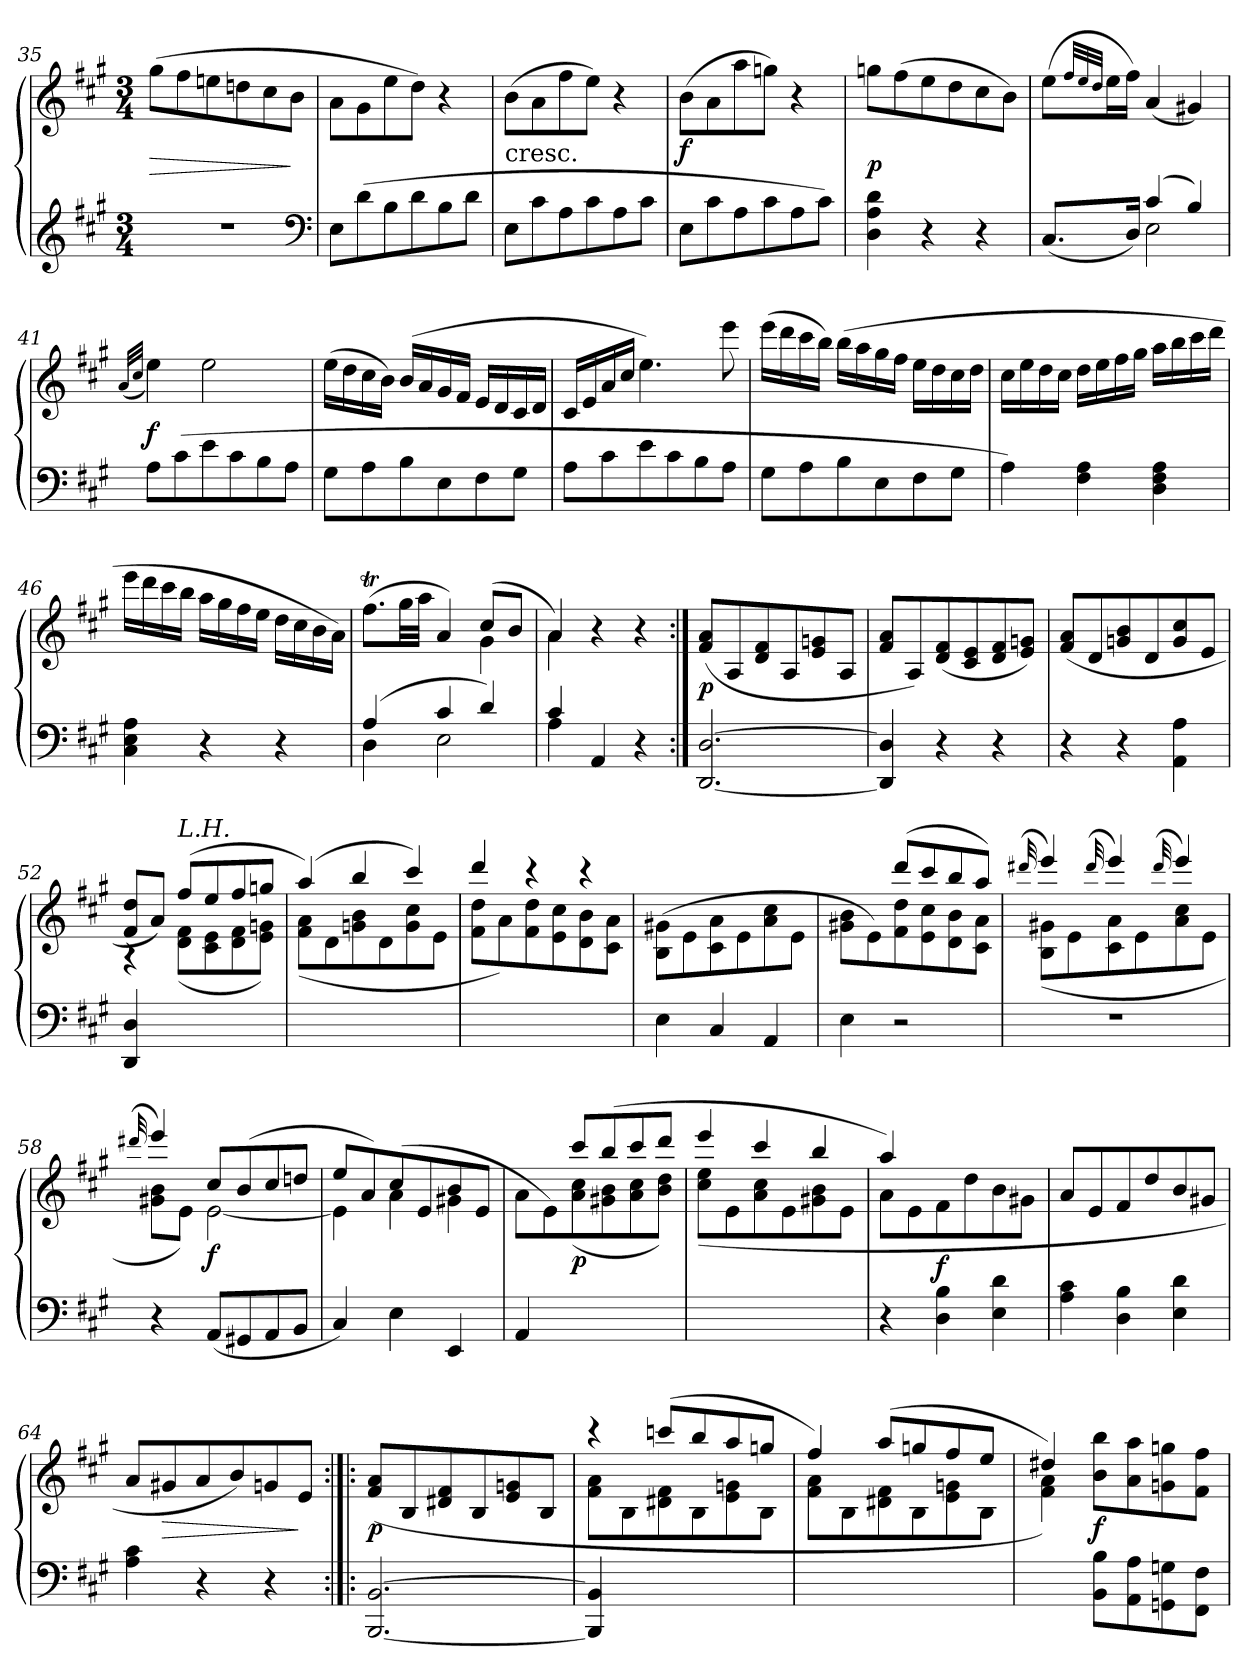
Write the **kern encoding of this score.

**kern	**kern	**dynam
*part1	*part1	*part1
*staff2	*staff1	*staff1/2
*clefG2	*clefG2	*
*k[f#c#g#]	*k[f#c#g#]	*
*A:	*A:	*
*M3/4	*M3/4	*
=35	=35	=35
2.r	(8gg#L	>
.	8ff#	.
.	8een	.
.	8ddn	.
.	8cc#	.
.	8bJ	]
*clefF4	*	*
=36	=36	=36
8EL	8aL	.
(8d	8g#	.
8B	8ee	.
8d	8ddJ)	.
8B	4r	.
8dJ	.	.
=37	=37	=37
!	!LO:TX:c:t=cresc.	!
8EL	(8bL	.
8c#	8a	.
8A	8ff#	.
8c#	8eeJ)	.
8A	4r	.
8c#J	.	.
=38	=38	=38
8EL	(8bL	f
8c#	8a	.
8A	8aa	.
8c#	8ggnJ)	.
8A	4r	.
8c#J)	.	.
=39	=39	=39
4D 4A 4d	8ggnL	p
.	(8ff#	.
4r	8ee	.
.	8dd	.
4r	8cc#	.
.	8bJ)	.
=40	=40	=40
*^	*	*
(8.C#L	4ryy	(8eeL	.
.	.	32qff#LLL	.
.	.	32qee	.
.	.	32qddJJJ	.
.	.	16eeL	.
16DJk)	.	16ff#JJ)	.
(4c#	2E	(4a	.
4B)	.	4g#X)	.
*v	*v	*	*
=41	=41	=41
.	(>32qaLLL	.
.	32qcc#JJJ	.
8AL	4ee)	f
(8c#	.	.
8e	2ee	.
8c#	.	.
8B	.	.
8AJ	.	.
=42	=42	=42
8G#L	(16eeLL	.
.	16dd	.
8A	16cc#	.
.	16bJJ)	.
8B	(16bLL	.
.	16a	.
8E	16g#	.
.	16f#JJ	.
8F#	16eLL	.
.	16d	.
8G#J	16c#	.
.	16dJJ	.
=43	=43	=43
8AL	16c#LL	.
.	16e	.
8c#	16a	.
.	16cc#JJ	.
8e	4.ee)	.
8c#	.	.
8B	.	.
8AJ	8eee	.
=44	=44	=44
8G#L	(16eeeLL	.
.	16ddd	.
8A	16ccc#	.
.	16bbJJ)	.
8B	(16bbLL	.
.	16aa	.
8E	16gg#	.
.	16ff#JJ	.
8F#	16eeLL	.
.	16dd	.
8G#J	16cc#	.
.	16ddJJ	.
=45	=45	=45
4A)	16cc#LL	.
.	16ee	.
.	16dd	.
.	16cc#JJ	.
4F# 4A	16ddLL	.
.	16ee	.
.	16ff#	.
.	16gg#JJ	.
4D 4F# 4A	16aaLL	.
.	16bb	.
.	16ccc#	.
.	16dddJJ	.
=46	=46	=46
4C# 4E 4A	16eeeLL	.
.	16ddd	.
.	16ccc#	.
.	16bbJJ	.
4r	16aaLL	.
.	16gg#	.
.	16ff#	.
.	16eeJJ	.
4r	16ddLL	.
.	16cc#	.
.	16b	.
.	16aJJ)	.
=47	=47	=47
*^	*^	*
(4A	4D	(8.ff#TL	2ryy	.
.	.	32gg#LL	.	.
.	.	32aaJJJ	.	.
4c#	2E	4a)	.	.
4d)	.	(8cc#L	4g#	.
.	.	8bJ	.	.
=48	=48	=48	=48	=48
4c#	4A	4a)	4a	.
4AA	2ryy	2ryy	4r	.
4r	.	.	4r	.
*v	*v	*	*	*
*	*v	*v	*
=:|!	=:|!	=:|!
[2.DD [2.D	(8f# 8aL	p
.	8A	.
.	8d 8f#	.
.	8A	.
.	8e 8g	.
.	8AJ	.
=50	=50	=50
4DD] 4D]	8f# 8aL	.
.	8A)	.
4r	(8d 8f#	.
.	8c# 8e	.
4r	8d 8f#	.
.	8e 8gJ)	.
=51	=51	=51
4r	(8f# 8aL	.
.	8d	.
4r	8g 8b	.
.	8d	.
4AA 4A	8g 8cc#	.
.	8eJ	.
=52	=52	=52
*	*^	*
4DD 4D	8f# 8ddL	4r	.
.	8aJ)	.	.
!	!LO:TX:a:i:t=L.H.	!	!
2ryy	(8ff#L	(8d 8f#L	.
.	8ee	8c# 8e	.
.	8ff#	8d 8f#	.
.	8ggJ	8e 8gJ)	.
=53	=53	=53	=53
2.ryy	(4aa)	(8f# 8aL	.
.	.	8d	.
.	4bb	8g 8b	.
.	.	8d	.
.	4ccc#)	8g 8cc#	.
.	.	8eJ	.
=54	=54	=54	=54
2.ryy	4ddd	8f# 8ddL	.
.	.	8a)	.
.	4rccc	8f# 8dd	.
.	.	8e 8cc#	.
.	4rccc	8d 8b	.
.	.	8c# 8aJ	.
*	*v	*v	*
=55	=55	=55
4E	(8B\ 8g#X\L	.
.	8e\	.
4C#	8c#\ 8a\	.
.	8e\	.
4AA	8a\ 8cc#\	.
.	8e\J	.
=56	=56	=56
*	*^	*
4E	4ryy	8g#X 8bL	.
.	.	8e)	.
2r	(8dddL	8f# 8dd	.
.	8ccc#	8e 8cc#	.
.	8bb	8d 8b	.
.	8aaJ)	8c# 8aJ	.
=57	=57	=57	=57
.	(32qqddd#X	.	.
2.r	4eee)	(8B 8g#XL	.
.	.	8e	.
.	(32qqddd#	.	.
.	4eee)	8c# 8a	.
.	.	8e	.
.	(32qqddd#	.	.
.	4eee)	8a 8cc#	.
.	.	8eJ	.
=58	=58	=58	=58
.	(32qqddd#X	.	.
4r	4eee)	8g#X 8bL	.
.	.	8eJ)	.
(8AAL	8cc#L	[2e	f
8GG#X	(8b	.	.
8AA	8cc#	.	.
8BBJ	8ddnJ	.	.
=59	=59	=59	=59
4C#)	8eeL	4e]	.
.	8a)	.	.
4E	(8cc#	4a	.
.	8e	.	.
4EE	8b	4g#X	.
.	8eJ	.	.
=60	=60	=60	=60
4AA	4ryy	8aL	.
.	.	8e)	.
2ryy	8ccc#L	(8a 8cc#	p
.	(8bb	8g#X 8b	.
.	8ccc#	8a 8cc#	.
.	8dddJ	8b 8ddJ)	.
=61	=61	=61	=61
2.ryy	4eee	(8cc# 8eeL	.
.	.	8e	.
.	4ccc#	8a 8cc#	.
.	.	8e	.
.	4bb	8g#X 8b	.
.	.	8eJ	.
=62	=62	=62	=62
4r	4aa)	8aL	.
.	.	8e	.
4D 4B	2ryy	8f#	f
.	.	8dd	.
4E 4d	.	8b	.
.	.	8g#XJ	.
*	*v	*v	*
=63	=63	=63
4A 4c#	8aL	.
.	8e	.
4D 4B	8f#	.
.	8dd	.
4E 4d	8b	.
.	8g#XJ	.
=64	=64	=64
4A 4c#	8aL	.
.	8g#X	>
4r	8a	.
.	8b)	.
4r	8gn	.
.	8eJ	]
=65:|!|:	=65:|!|:	=65:|!|:
[2.BBB [2.BB	(8f# 8aL	p
.	8B	.
.	8d#X 8f#	.
.	8B	.
.	8e 8g	.
.	8BJ	.
=66	=66	=66
*	*^	*
4BBB] 4BB]	4r	8f# 8aL	.
.	.	8B	.
2ryy	(8cccnL	8d#X 8f#	.
.	8bb	8B	.
.	8aa	8e 8g	.
.	8ggJ	8BJ	.
=67	=67	=67	=67
2.ryy	4ff#)	8f# 8aL	.
.	.	8B	.
.	(8aaL	8d#X 8f#	.
.	8gg	8B	.
.	8ff#	8e 8g	.
.	8eeJ	8BJ	.
=68	=68	=68	=68
4ryy	4dd#X)	4f# 4a)	.
8BB 8BL	2ryy	8b 8bbL	f
8AA 8A	.	8a 8aa	.
8GG 8G	.	8g 8gg	.
8FF# 8F#J	.	8f# 8ff#J	.
*	*v	*v	*
=	=	=
*-	*-	*-
